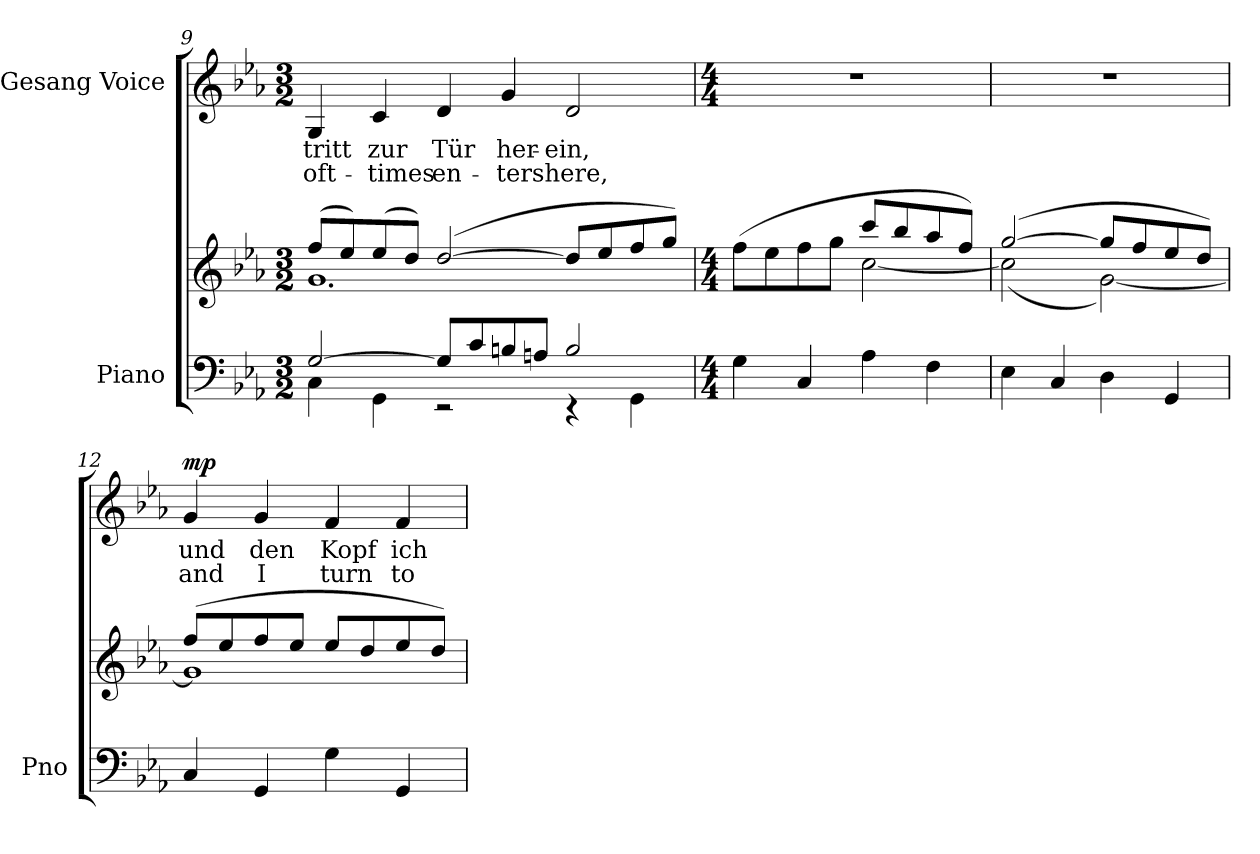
**kern	**kern	**kern	**text	**text	**dynam
*part2	*part2	*part1	*part1	*part1	*part1
*staff3	*staff2	*staff1	*staff1	*staff1	*staff1
*I"Piano	*	*I"Gesang Voice	*	*	*
*I'Pno	*	*	*	*	*
*clefF4	*clefG2	*clefG2	*	*	*
*k[b-e-a-]	*k[b-e-a-]	*k[b-e-a-]	*	*	*
*M3/2	*M3/2	*M3/2	*	*	*
=9	=9	=9	=9	=9	=9
*^	*^	*	*	*	*
[2G/	4C\	(8ff/L	1.g	4G/	tritt	oft-	.
.	.	8ee-/)	.	.	.	.	.
.	4GG\	(8ee-/	.	4c/	zur	-times	.
.	.	8dd/J)	.	.	.	.	.
8G/L]	2r	([2dd/	.	4d/	Tür	en-	.
8c/	.	.	.	.	.	.	.
8Bn/	.	.	.	4g/	her-	-ters	.
8An/J	.	.	.	.	.	.	.
2B/	4r	8dd/L]	.	2d/	-ein,	here,	.
.	.	8ee-/	.	.	.	.	.
.	4GG\	8ff/	.	.	.	.	.
.	.	8gg/J)	.	.	.	.	.
*v	*v	*	*	*	*	*	*
=10	=10	=10	=10	=10	=10	=10
*M4/4	*M4/4	*	*M4/4	*	*	*
4G\	(8ff\L	2ryy	1r	.	.	.
.	8ee-\	.	.	.	.	.
4C/	8ff\	.	.	.	.	.
.	8gg\J	.	.	.	.	.
4A-\	8ccc/L	[2cc\	.	.	.	.
.	8bb-/	.	.	.	.	.
4F\	8aa-/	.	.	.	.	.
.	8ff/J)	.	.	.	.	.
=11	=11	=11	=11	=11	=11	=11
4E-\	([2gg/	(2cc\]	1r	.	.	.
4C/	.	.	.	.	.	.
4D\	8gg/L]	[2g\)	.	.	.	.
.	8ff/	.	.	.	.	.
4GG/	8ee-/	.	.	.	.	.
.	8dd/J)	.	.	.	.	.
=12	=12	=12	=12	=12	=12	=12
!	!	!	!	!	!	!LO:DY:a
4C/	(8ff/L	1g]	4g/	und	and	mp
.	8ee-/	.	.	.	.	.
4GG/	8ff/	.	4g/	den	I	.
.	8ee-/J	.	.	.	.	.
4G\	8ee-/L	.	4f/	Kopf	turn	.
.	8dd/	.	.	.	.	.
4GG/	8ee-/	.	4f/	ich	to	.
.	8dd/J)	.	.	.	.	.
*	*v	*v	*	*	*	*
=	=	=	=	=	=
*-	*-	*-	*-	*-	*-
